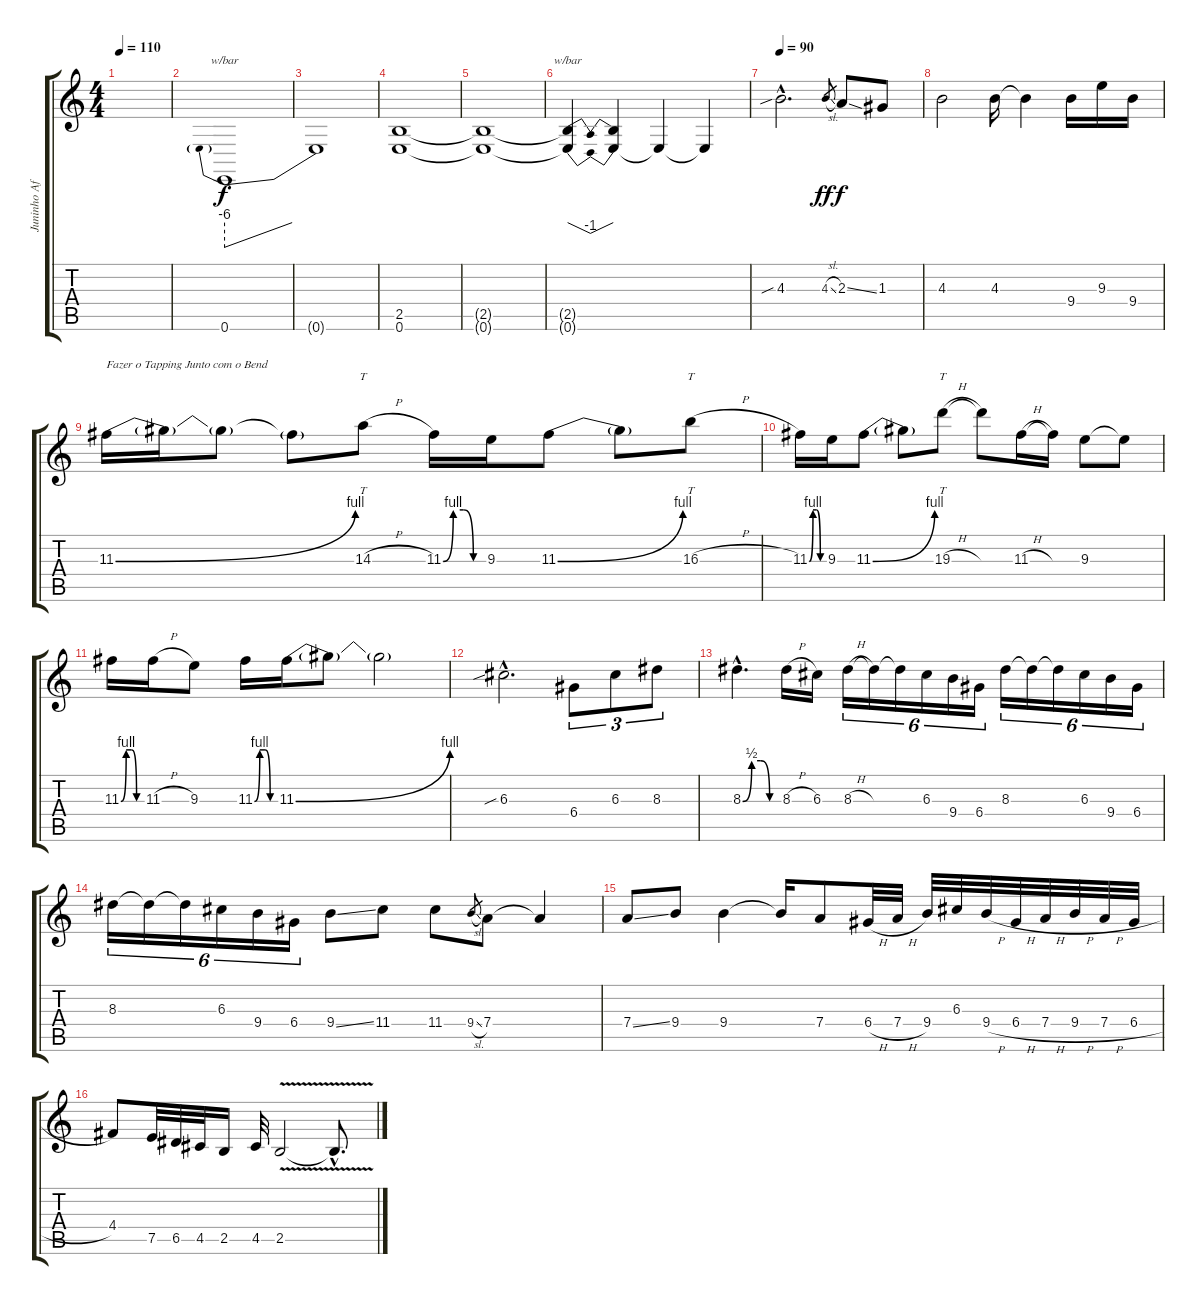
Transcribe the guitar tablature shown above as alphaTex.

\track ("Juninho Afran" "Juninho Af") {instrument distortionguitar}
\staff {score tabs}
\tuning (E4 B3 G3 D3 A2 E2) {hide}
\ts (4 4)
\tempo 110
\clef g2
\ks c
|
0.6.1{tbe (predivedive default 0 -24 60 0)} |
0.6{t}.1 |
(2.5 0.6).1 |
(2.5{t} 0.6{t}).1 |
(2.5{t} 0.6{t}).4{tbe (dip default 0 0 30 -4 60 0)} (2.5{t} 0.6{t}).4 0.6{t}.4 0.6{t}.4 |
\tempo 90
4.3{sib hac}.2{d} 4.3{sl}.8{gr dy ff} 2.3{ss}.8{dy f} 1.3.8 |
4.3.2 4.3.16 4.3{t}.4 9.4.16 9.3.16 9.4.16 |
11.3{be (bend 0 0 60 4)}.16{txt "Fazer o Tapping Junto com o Bend"} 11.3{t}.16 11.3{t}.8 11.3{t}.8 14.3{h}.8{tt} 11.3{be (custom 0 0 15 4 30 4 45 0 60 0)}.16 9.3.16 11.3{be (bend 0 0 60 4)}.8 11.3{t}.8 16.3{h}.8{tt} |
11.3{be (custom 0 0 15 4 30 4 45 0 60 0)}.16 9.3.16 11.3{be (bend 0 0 60 4)}.8 11.3{t}.8 19.3{h}.8{tt} 19.3{t}.8 11.3{h}.16 11.3{t}.16 9.3.8 9.3{t}.8 |
11.3{be (custom 0 0 15 4 30 4 45 0 60 0)}.16 11.3{h}.16 9.3.8 11.3{be (custom 0 0 15 4 30 4 45 0 60 0)}.16 11.3{be (bend 0 0 60 4)}.16 11.3{t}.8 11.3{t}.2 |
6.3{sib hac}.2{d} 6.4.8{tu (3 2)} 6.3.8{tu (3 2)} 8.3.8{tu (3 2)} |
8.3{be (custom 0 0 15 2 30 2 45 0 60 0) hac}.4{d} 8.3{h}.16 6.3.16 8.3{h}.16{tu (6 4)} 8.3{t}.16{tu (6 4)} 8.3{t}.16{tu (6 4)} 6.3.16{tu (6 4)} 9.4.16{tu (6 4)} 6.4.16{tu (6 4)} 8.3.16{tu (6 4)} 8.3{t}.16{tu (6 4)} 8.3{t}.16{tu (6 4)} 6.3.16{tu (6 4)} 9.4.16{tu (6 4)} 6.4.16{tu (6 4)} |
8.3.16{tu (6 4)} 8.3{t}.16{tu (6 4)} 8.3{t}.16{tu (6 4)} 6.3.16{tu (6 4)} 9.4.16{tu (6 4)} 6.4.16{tu (6 4)} 9.4{ss}.8 11.4.8 11.4.8 9.4{sl}.8{gr} 7.4.8 7.4{t}.4 |
7.4{ss}.8 9.4.8 9.4.4 9.4{t}.16 7.4.8 6.4{h}.32 7.4{h}.32 9.4.32 6.3.32 9.4{h}.32 6.4{h}.32 7.4{h}.32 9.4{h}.32 7.4{h}.32 6.4{h}.32 |
4.4.8 7.5.32 6.5.32 4.5.32 2.5.16 4.5.32 2.5{v}.2 2.5{hac t}.8{d}
